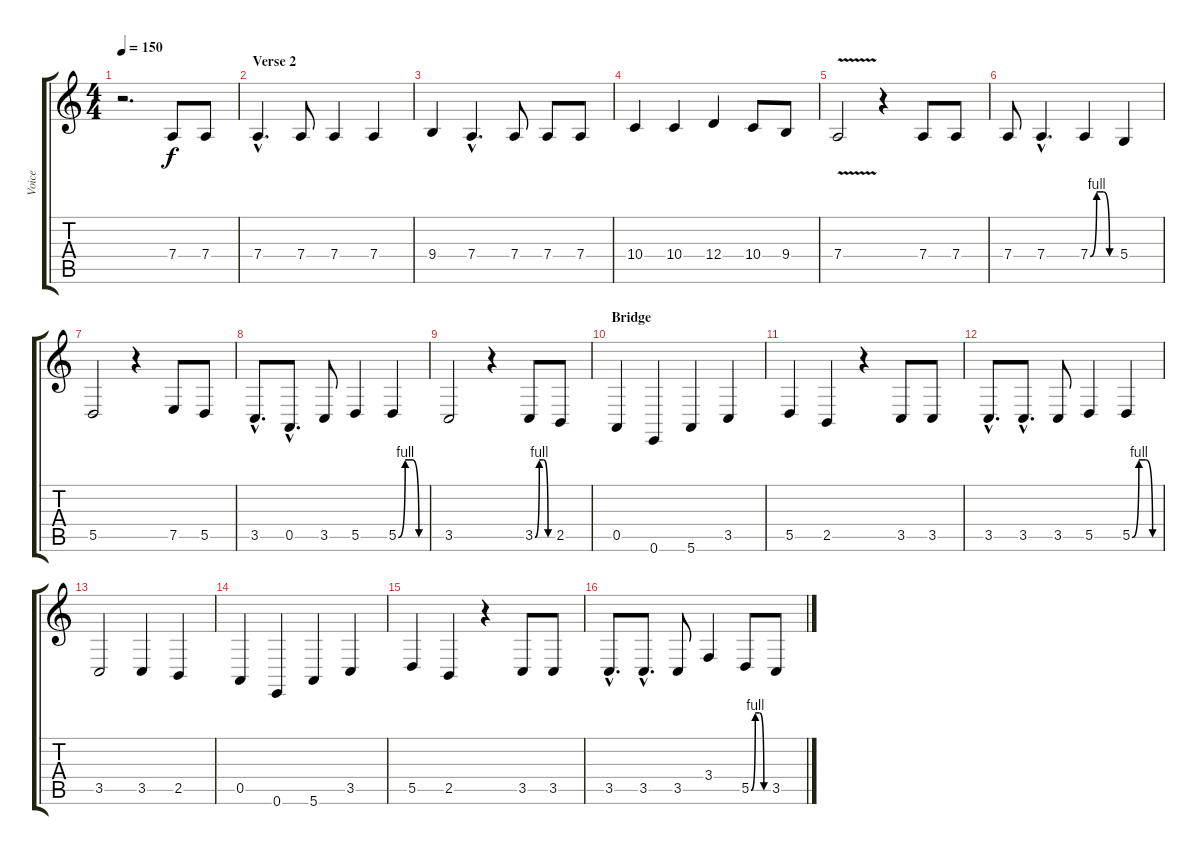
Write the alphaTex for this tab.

\track ("Voice" "Voice") {instrument choiraahs}
\staff {score tabs}
\tuning (E4 B3 G3 D3 A2 E2) {hide}
\ts (4 4)
\tempo 150
\clef g2
\ks c
r.2{d dy f} 7.4.8 7.4.8 |
\section ("" "Verse 2")
7.4{hac}.4{d} 7.4.8 7.4.4 7.4.4 |
9.4.4 7.4{hac}.4{d} 7.4.8 7.4.8 7.4.8 |
10.4.4 10.4.4 12.4.4 10.4.8 9.4.8 |
7.4{v}.2 r.4 7.4.8 7.4.8 |
7.4.8 7.4{hac}.4{d} 7.4{be (custom 0 0 15 4 30 4 45 0 60 0)}.4 5.4.4 |
5.5.2 r.4 7.5.8 5.5.8 |
3.5{hac}.8{d} 0.5{hac}.8{d} 3.5.8 5.5.4 5.5{be (custom 0 0 15 4 30 4 45 0 60 0)}.4 |
3.5.2 r.4 3.5{be (custom 0 0 15 4 30 4 45 0 60 0)}.8 2.5.8 |
\section ("" "Bridge")
0.5.4 0.6.4 5.6.4 3.5.4 |
5.5.4 2.5.4 r.4 3.5.8 3.5.8 |
3.5{hac}.8{d} 3.5{hac}.8{d} 3.5.8 5.5.4 5.5{be (custom 0 0 15 4 30 4 45 0 60 0)}.4 |
3.5.2 3.5.4 2.5.4 |
0.5.4 0.6.4 5.6.4 3.5.4 |
5.5.4 2.5.4 r.4 3.5.8 3.5.8 |
3.5{hac}.8{d} 3.5{hac}.8{d} 3.5.8 3.4.4 5.5{be (custom 0 0 15 4 30 4 45 0 60 0)}.8 3.5.8
